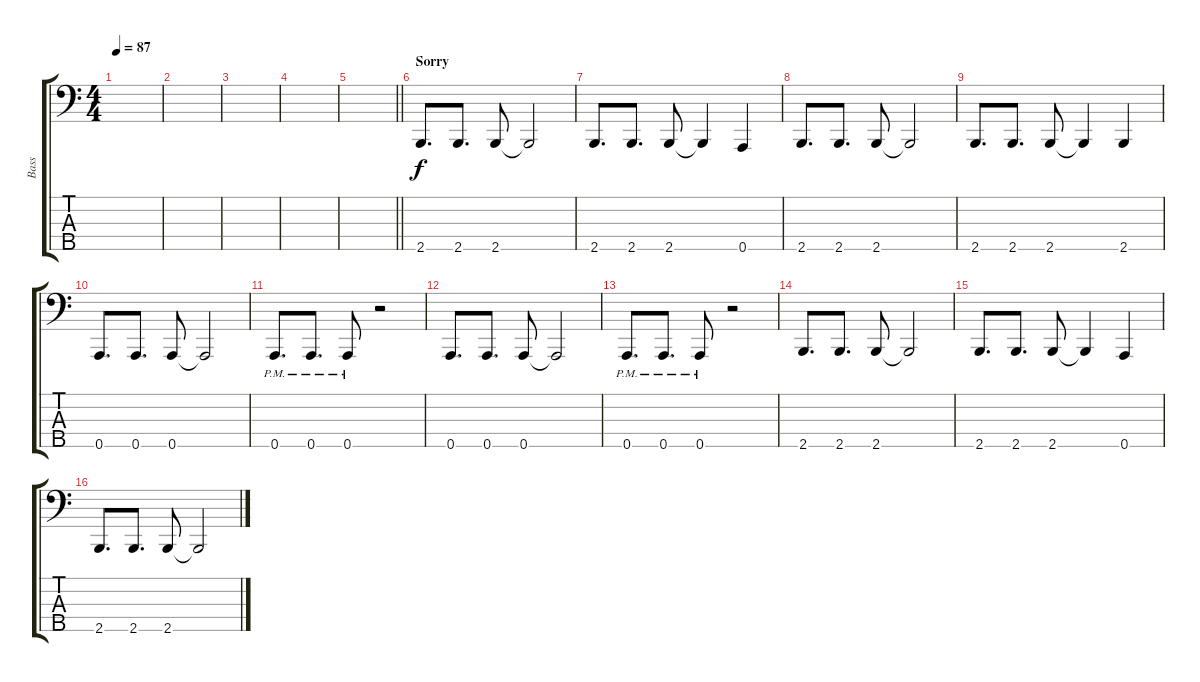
\track ("Bass" "Bass") {instrument electricbasspick}
\staff {score tabs}
\tuning (A2 E2 A1 E1 A0) {hide}
\ts (4 4)
\tempo 87
\clef f4
\ks c
|
|
|
|
\barLineRight lightlight
|
\section ("" "Sorry ")
2.5.8{d} 2.5.8{d} 2.5.8 2.5{t}.2 |
2.5.8{d} 2.5.8{d} 2.5.8 2.5{t}.4 0.5.4 |
2.5.8{d} 2.5.8{d} 2.5.8 2.5{t}.2 |
2.5.8{d} 2.5.8{d} 2.5.8 2.5{t}.4 2.5.4 |
0.5.8{d} 0.5.8{d} 0.5.8 0.5{t}.2 |
0.5{pm}.8{d} 0.5{pm}.8{d} 0.5{pm}.8 r.2 |
0.5.8{d} 0.5.8{d} 0.5.8 0.5{t}.2 |
0.5{pm}.8{d} 0.5{pm}.8{d} 0.5{pm}.8 r.2 |
2.5.8{d} 2.5.8{d} 2.5.8 2.5{t}.2 |
2.5.8{d} 2.5.8{d} 2.5.8 2.5{t}.4 0.5.4 |
2.5.8{d} 2.5.8{d} 2.5.8 2.5{t}.2
